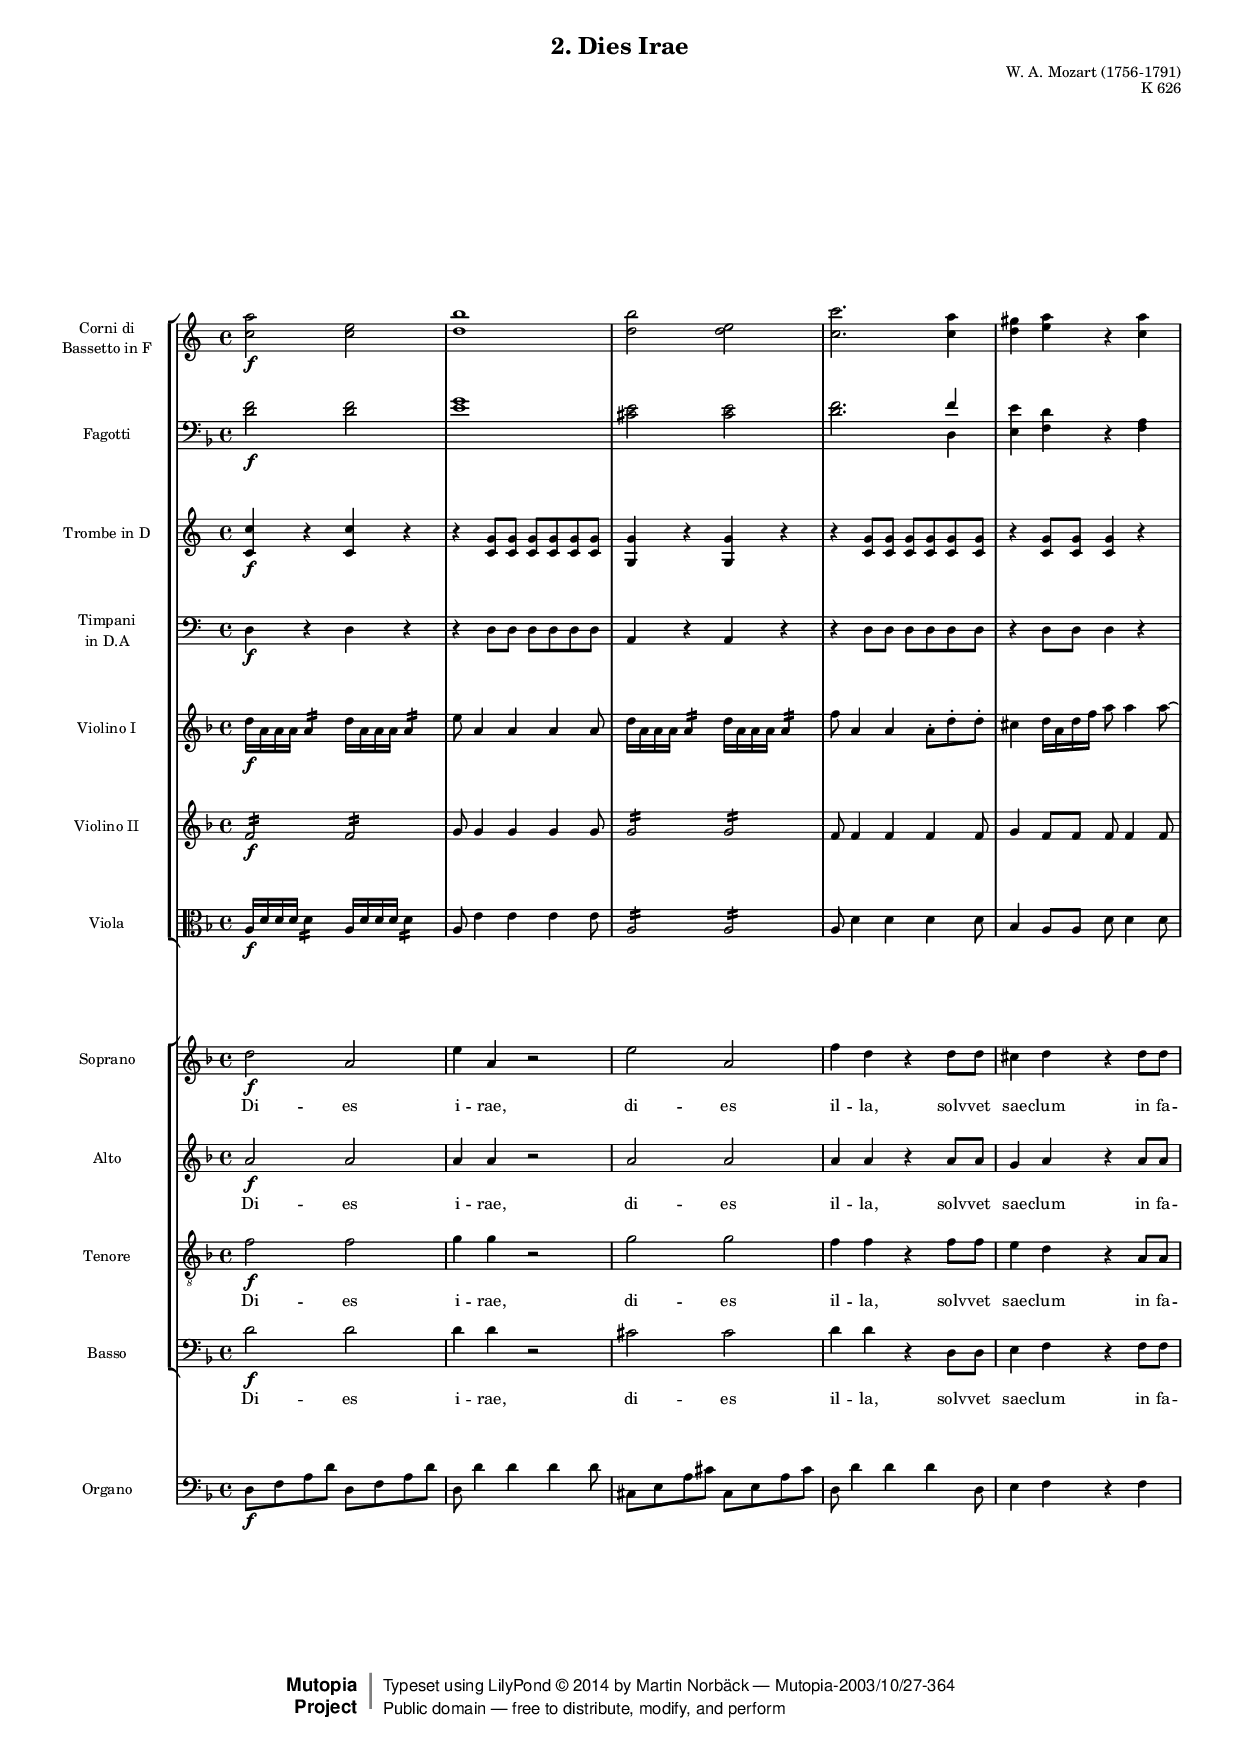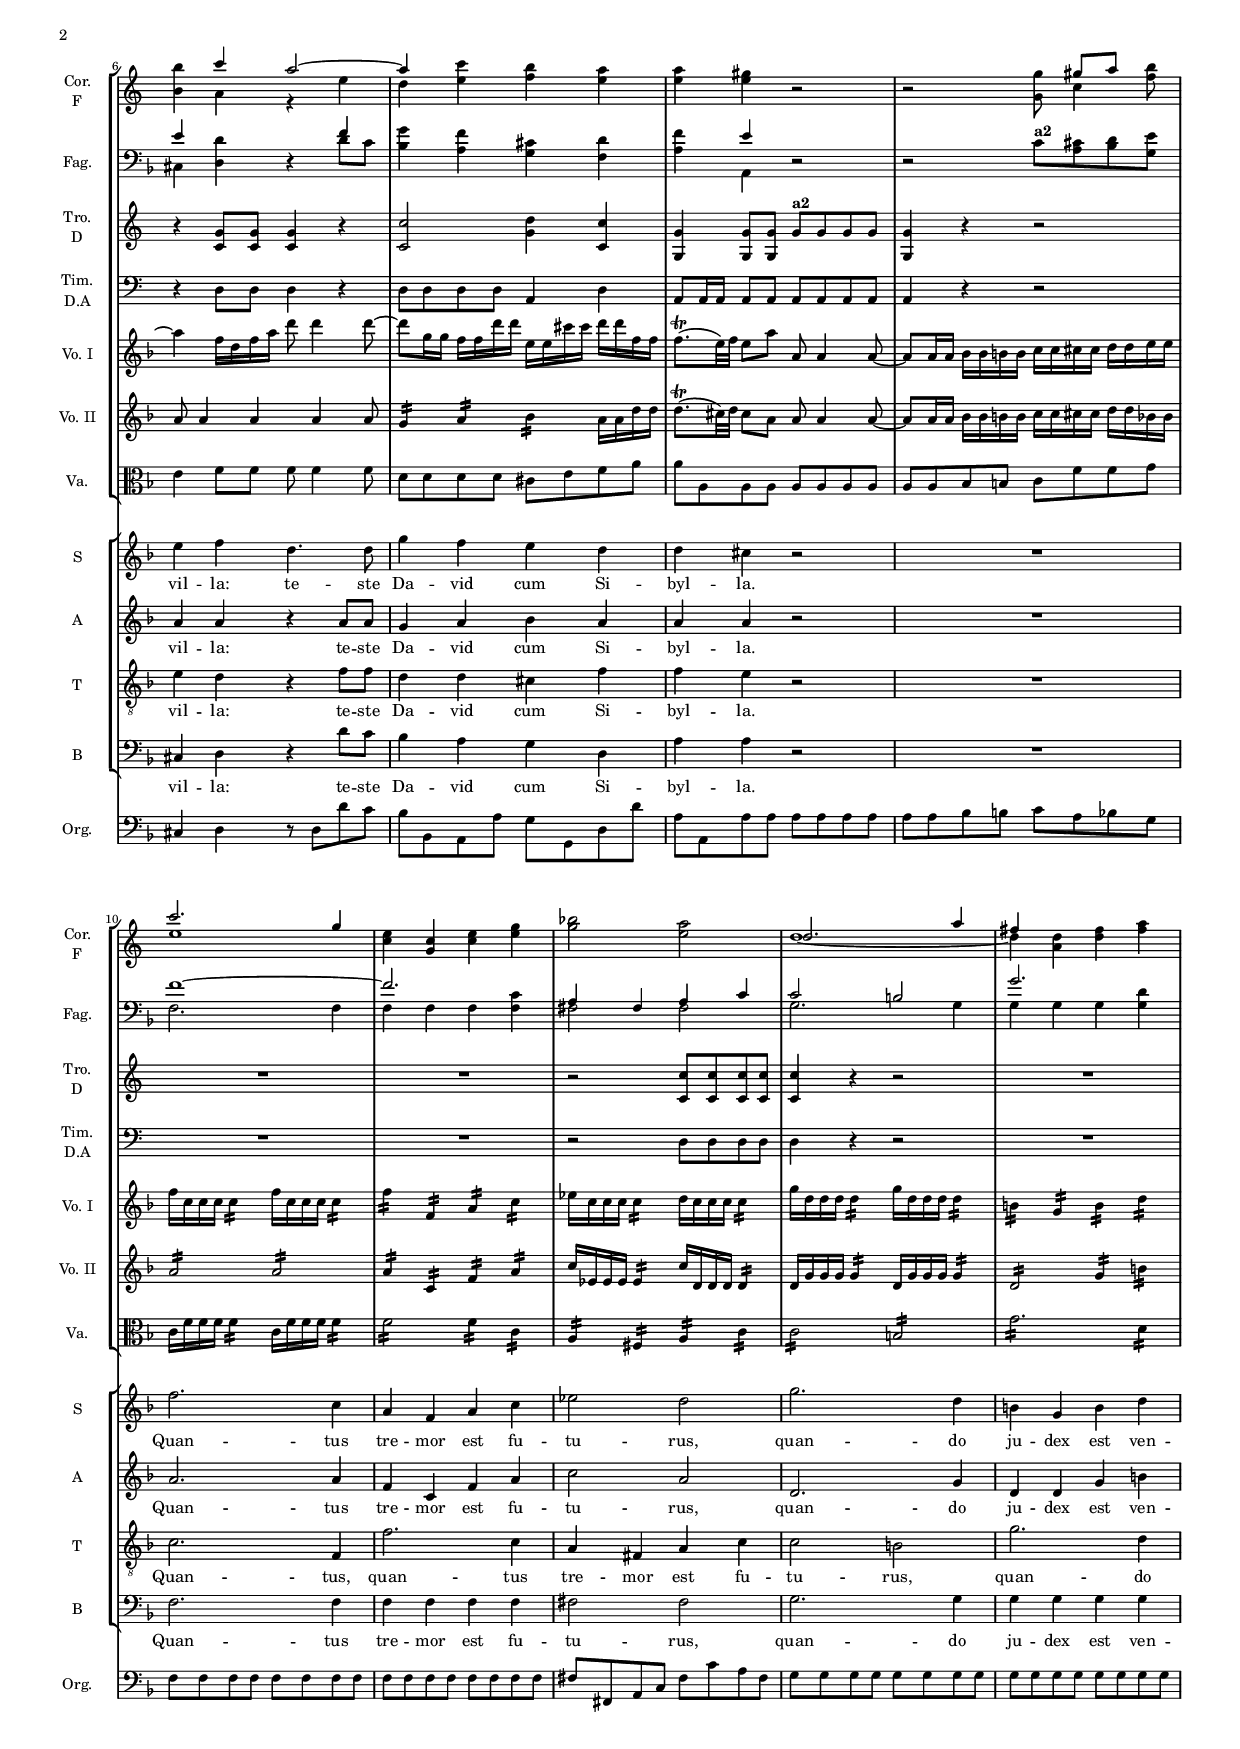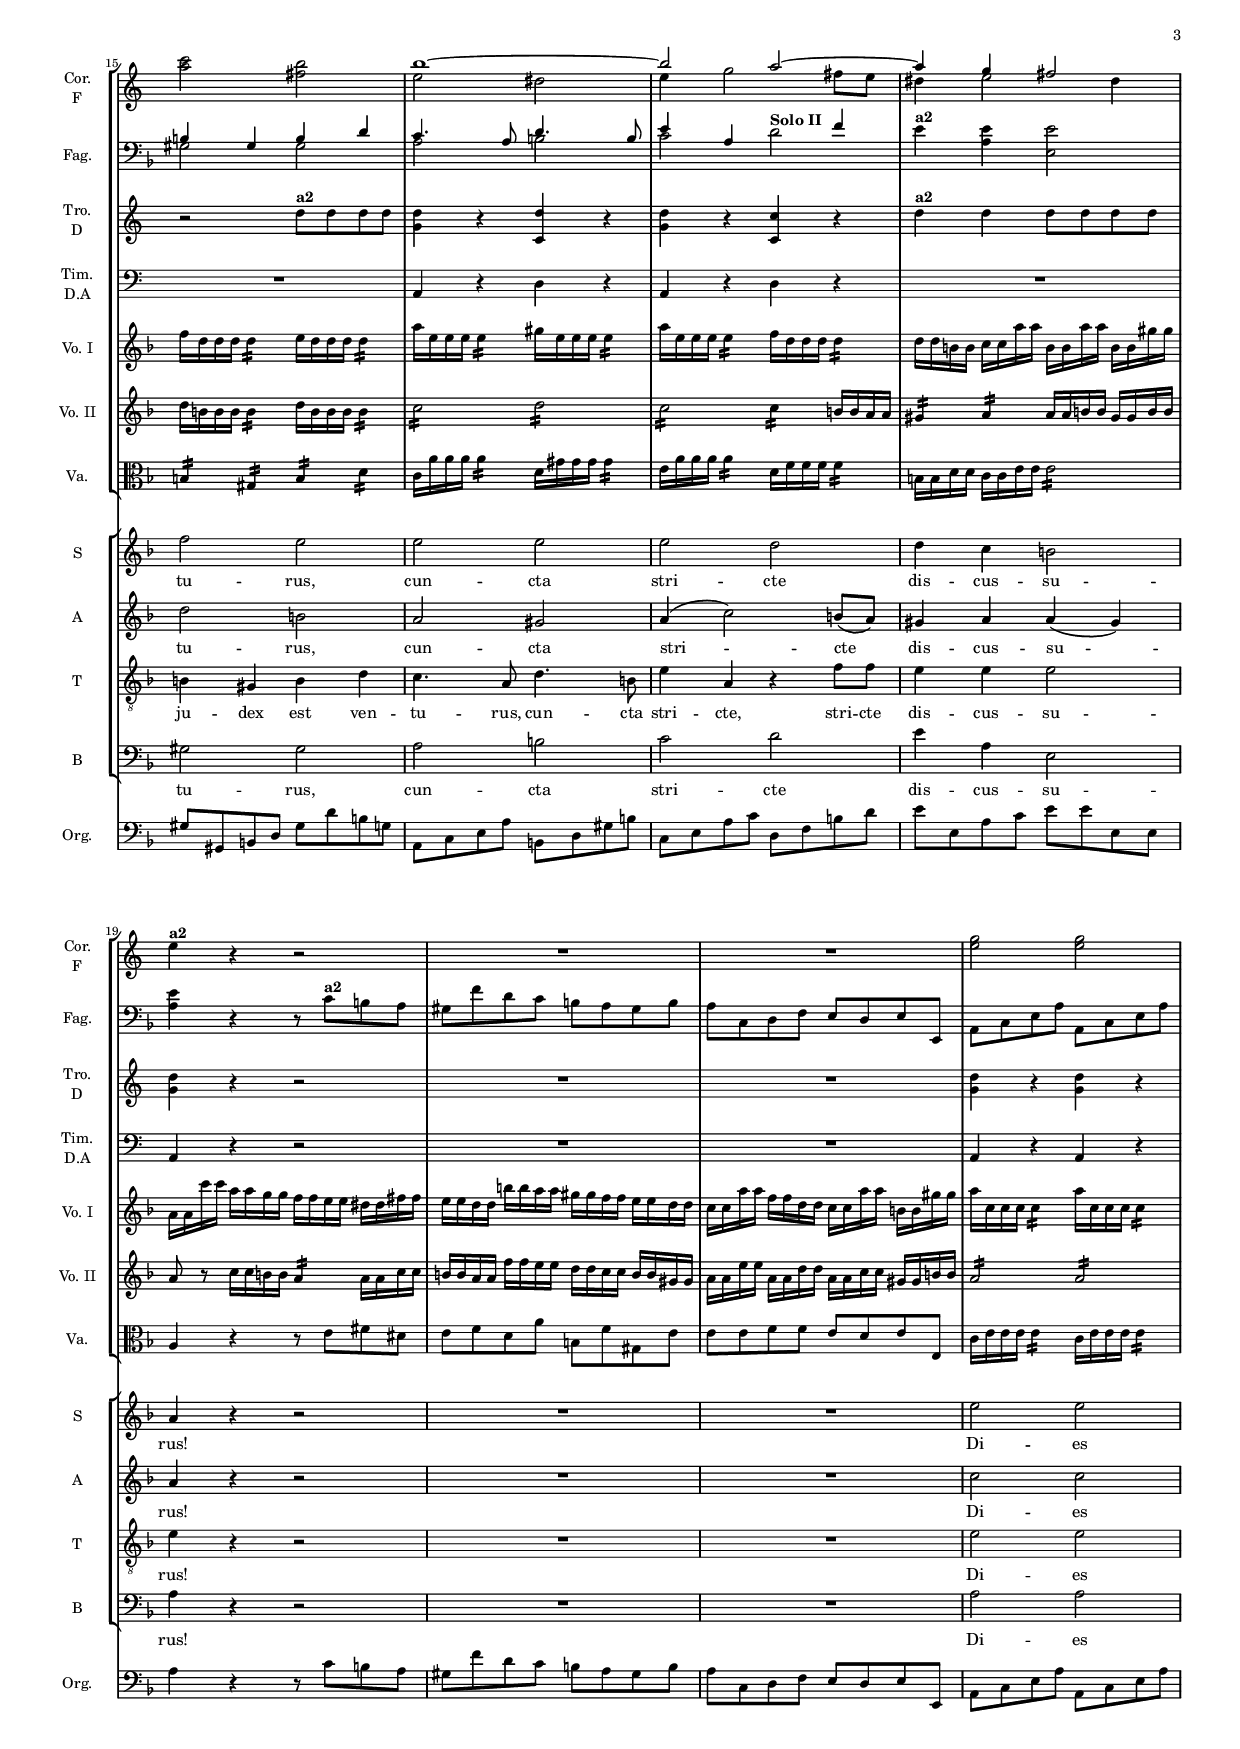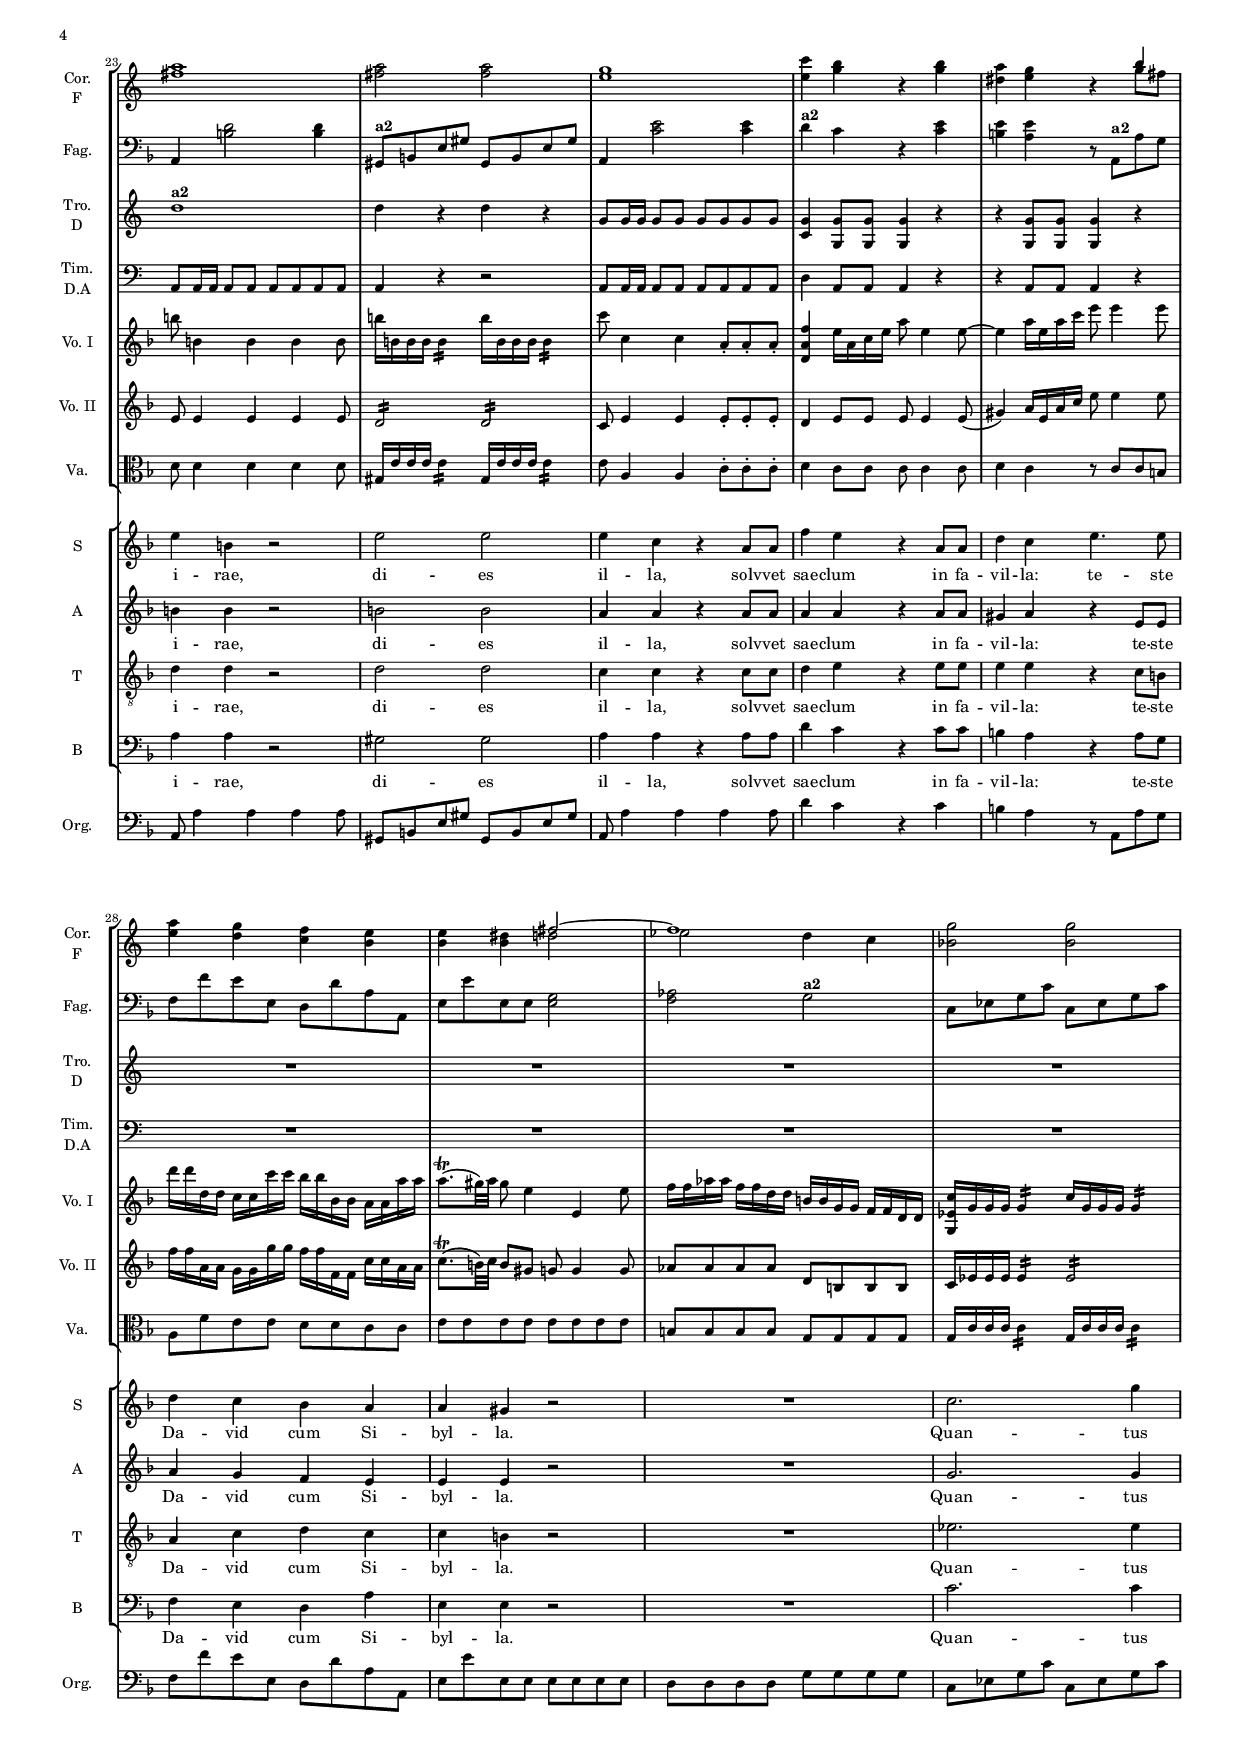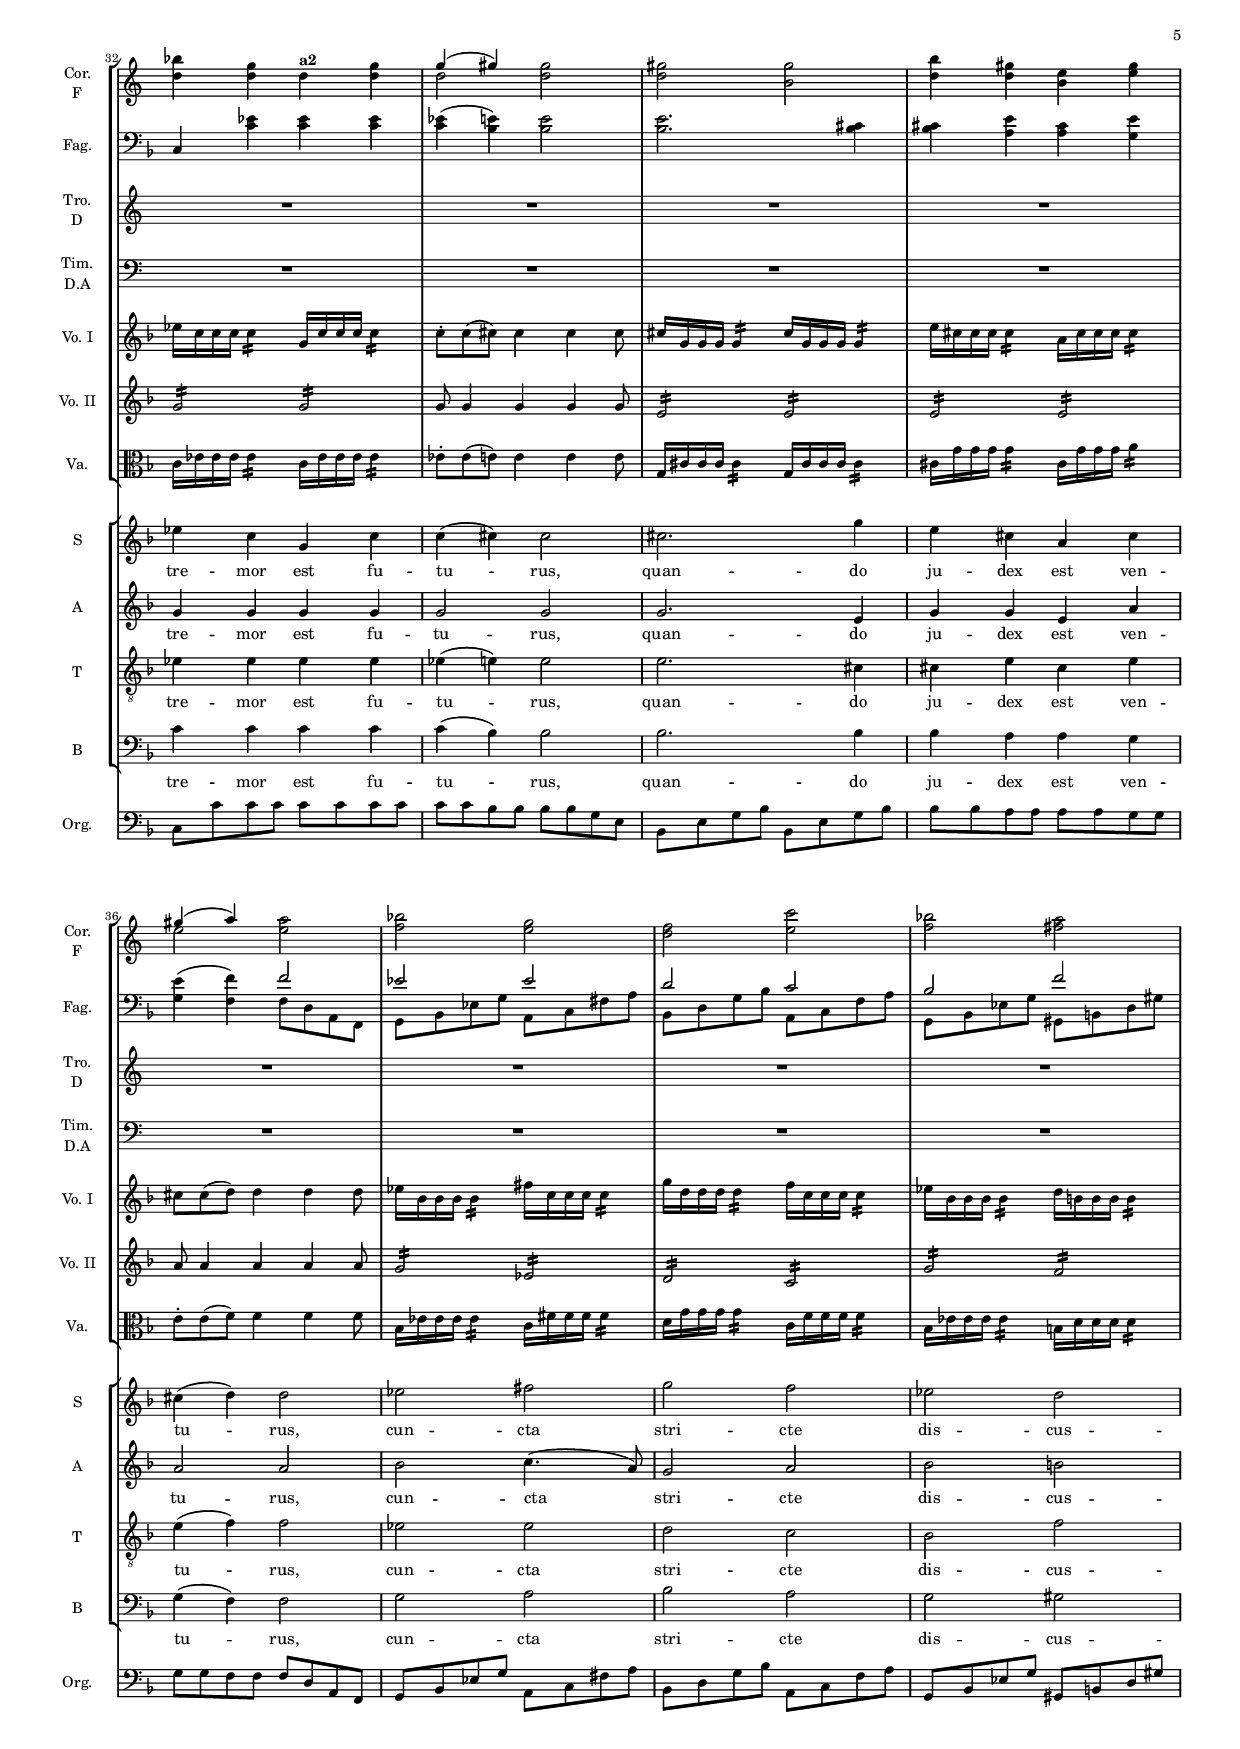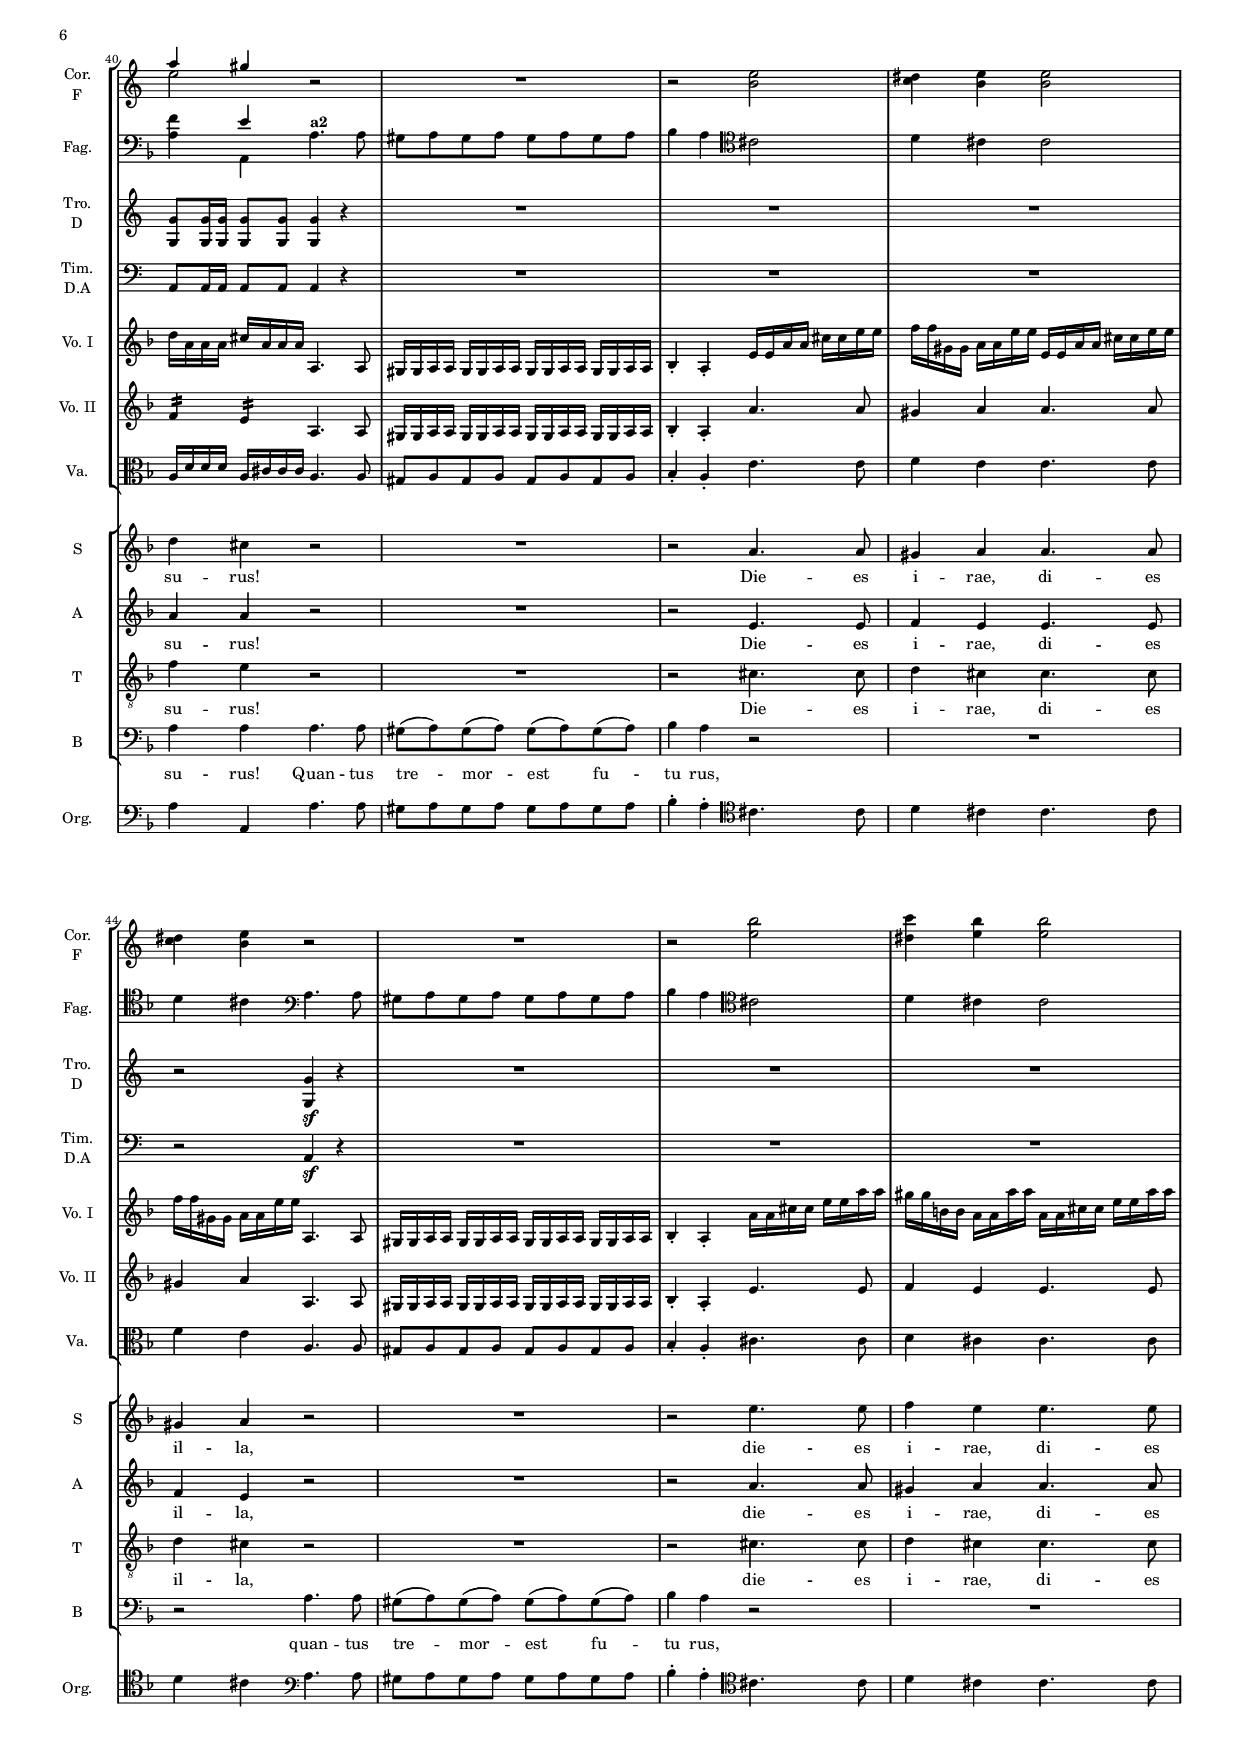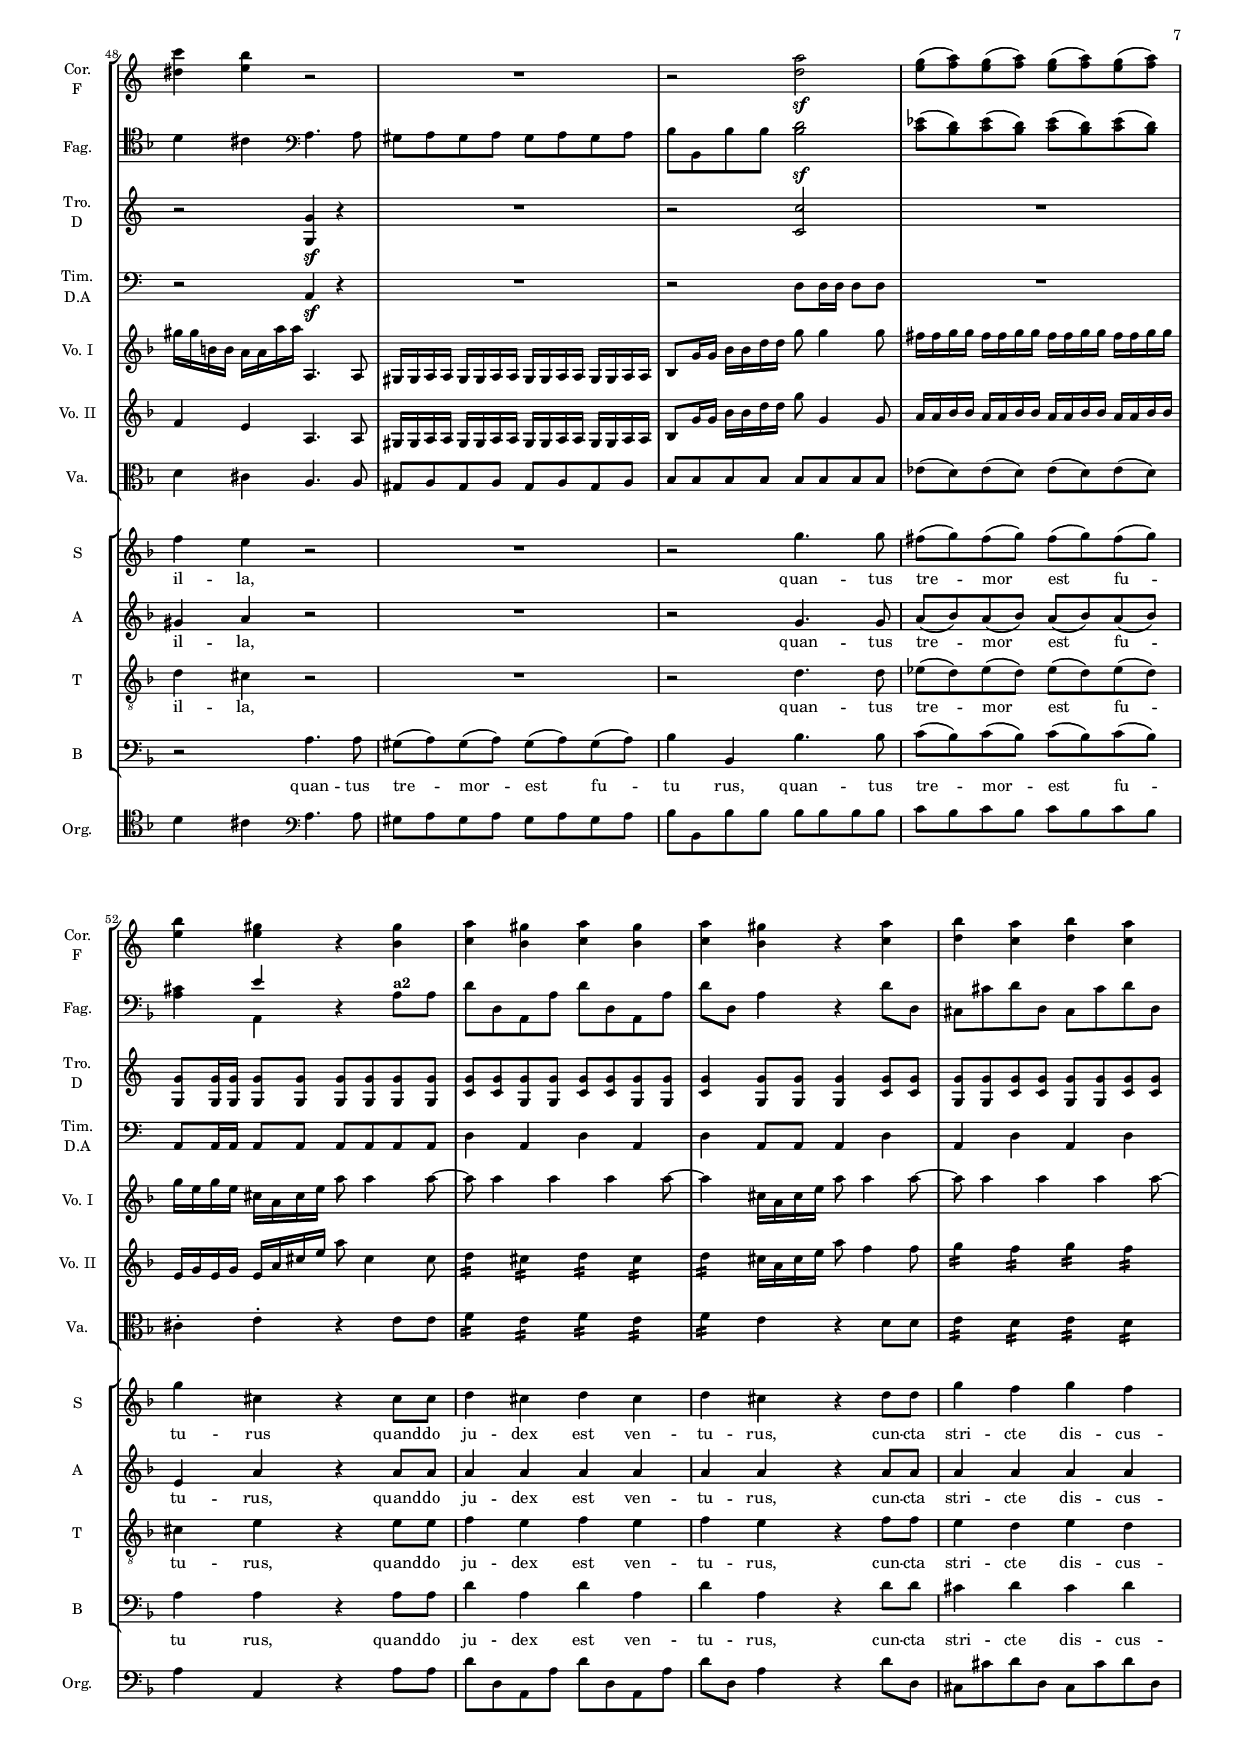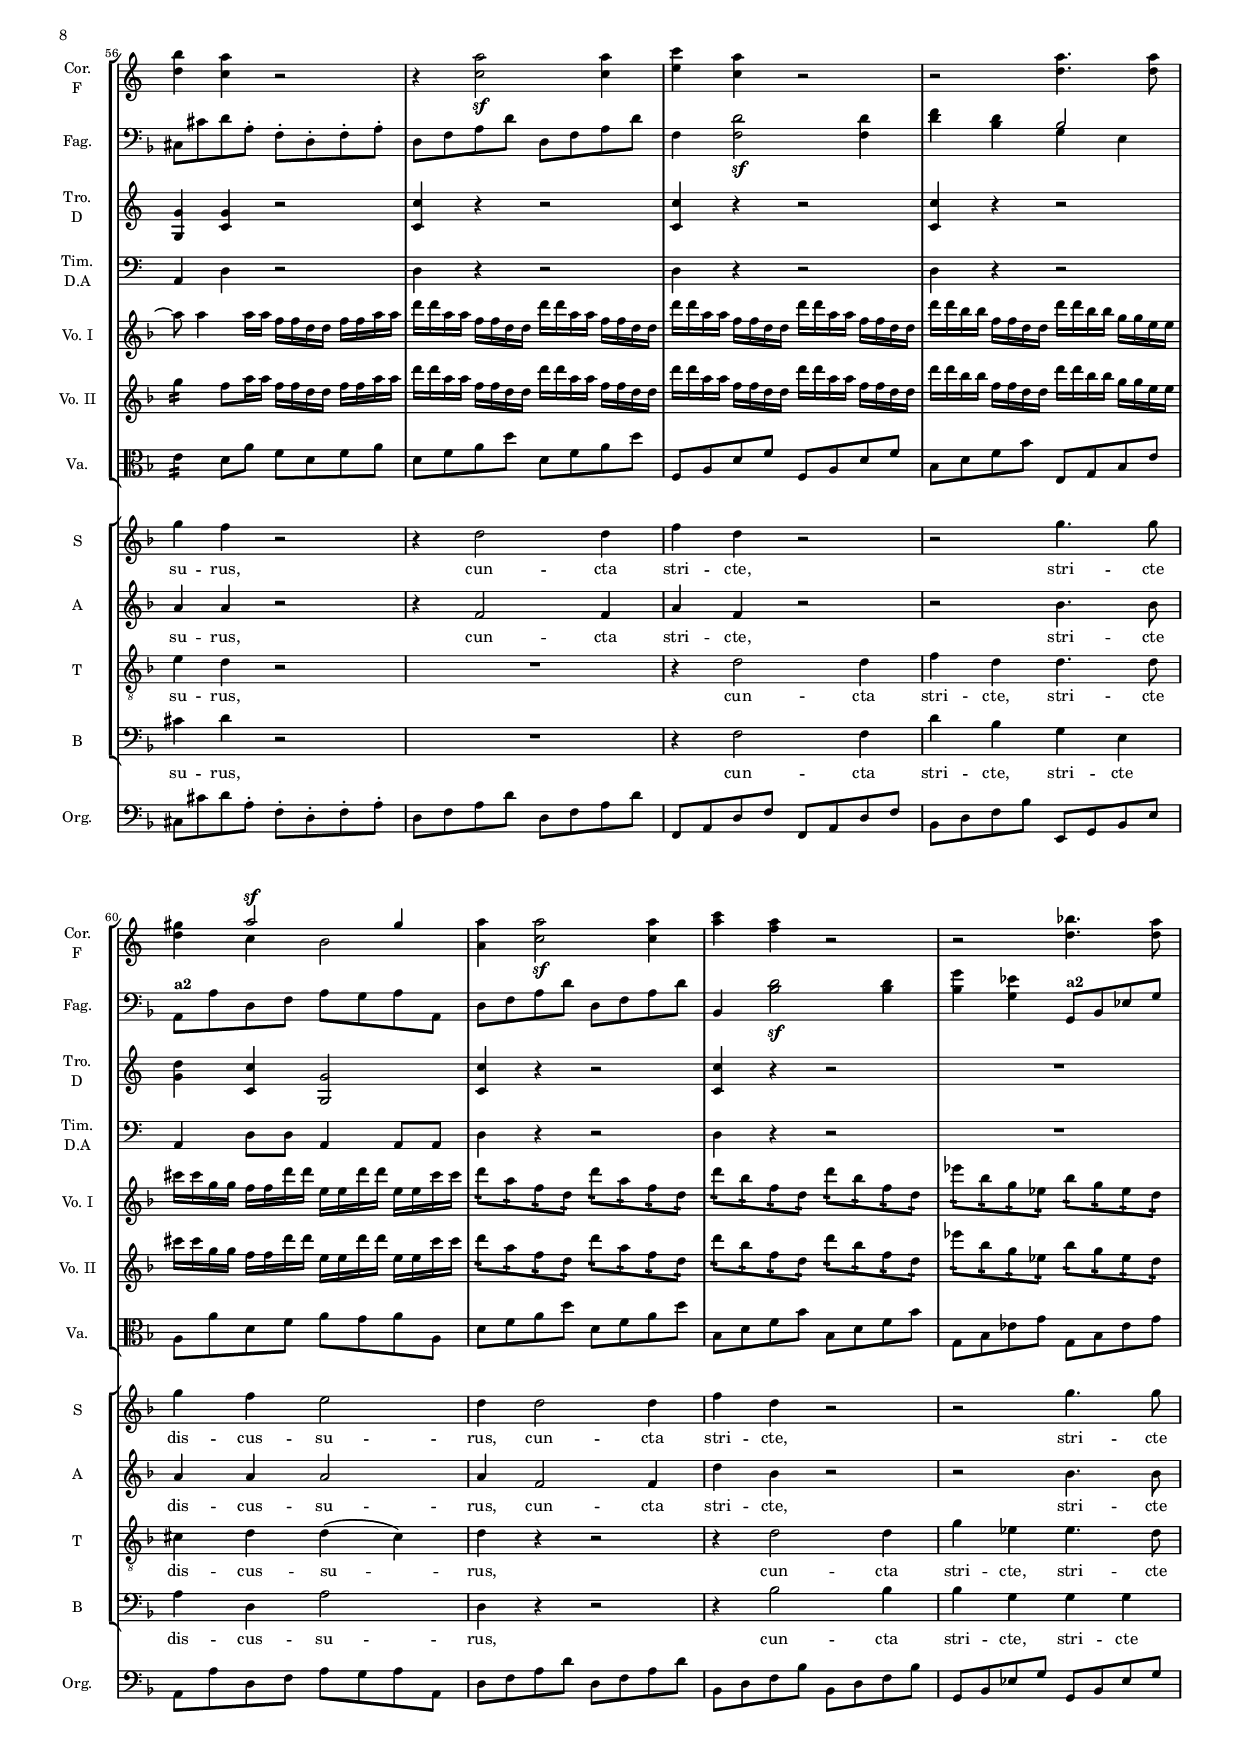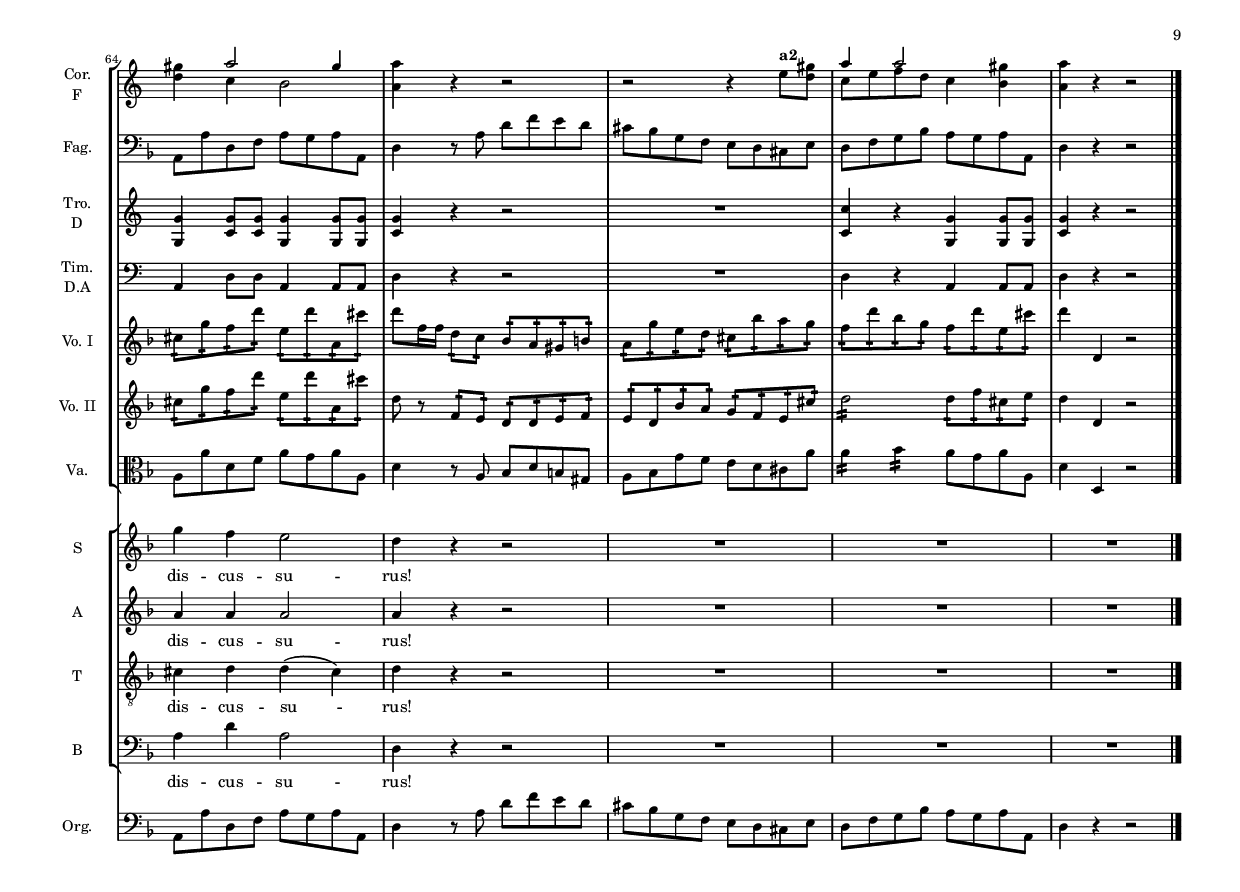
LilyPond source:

\version "2.18.0"
#(set-global-staff-size 13)

\version "2.18.0"
% Corni di Basetto(Basset Horns tuned in F)
corniDiBassettoA =  \relative c''' {
  \transposition f  % C is F
  \key c \major
  \time 4/4

  a2\f e |
  b'1 |
  b2 e, |
  c'2. a4 |
  gis a r a4 |
% BAR 6
  b c a2 ~ |
  a4 c b a |
  a gis r2 |
  r2 g8 gis a b |
  c2. g4 |
  e c e g |
% BAR 12
  bes2 a |
  d,2. a'4 |
  fis d fis a |
  c2 b |
  b1 ~ |
  b2 a2 ~ |
% BAR 18
  a4 g fis2 |
  e4 r r2 |
  R1*2 |
  g2 g |
% BAR 23
  a1 |
  a2 a |
  g1 |
  c4 b r b |
  a g r b |
  a g f e |
% BAR 29
  e dis fis2 ~ |
  fis1 |
  g2 g |
  bes4 g d g |
  g( gis) gis2 |
  gis2 gis |
% BAR 35
  b4 gis e gis |
  gis( a) a2 |
  bes2 g |
  f c' |
  bes a |
  a4 gis r2 |
% BAR 41
  R1 |
  r2 e |
  dis4 e e2 |
  dis4 e r2 |
  R1 |
% BAR 46
  r2 b'2 |
  c4 b b2 |
  c4 b r2 |
  R1 |
  r2 a2\sf |
% BAR 51
  g8( a) g( a) g( a) g( a) |
  b4 gis r gis |
  a gis a gis |
  a gis r a |
  b a b a |
  b a r2 |
% BAR 57
  r4 a2\sf a4 |
  c a r2 |
  r2 a4. a8 |
  gis4 a2\sf gis4 |
  a4 a2 a4 |
% BAR 62
  c4 a r2 |
  r2 bes4. a8 |
  gis4 a2 gis4 |
  a r4 r2 |
  r2 r4 e8 gis |
  a4 a2 gis4 |
  a r4 r2 \bar "|."
}

corniDiBassettoB =  \relative c'' {
  \transposition f  % C is F
  \key c \major
  \time 4/4

  c2\f c |
  d1 |
  d2 d |
  c2. c4 |
  d e r c4 |
% BAR 6
  b a r e' |
  d e f e |
  e e r2 |
  r2 g,8 c4 f8 |
  e1 |
  c4 g c e |
% BAR 12
  g2 e |
  d1 ~ |
  d4 a d fis |
  a2 fis |
  e dis |
  e4 g2 fis8 e |
% BAR 18
  dis4 e2 dis4 |
  e4 r r2 |
  R1*2 |
  e2 e |

% BAR 23
  fis1 |
  fis2 fis |
  e1 |
  e4 g r g |
  dis e r g8 fis |
  e4 d c b |
% BAR 29
  b b d2 |
  es2 d4 c |
  bes2 bes |
  d4 d d d |
  d2 d |
  d b |
% BAR 35
  d4 d b e |
  e2 e |
  f e |
  d e |
  f fis |
  e r |
% BAR 41
  R1 |
  r2 b |
  c4 b b2 |
  c4 b r2 |
  R1 |
% BAR 46
  r2 e |
  dis4 e e2 |
  dis4 e r2 |
  R1 |
  r2 d\sf |
% BAR 51
  e8( f) e( f) e( f) e( f) |
  e4 e r b |
  c b c b |
  c b r c |
  d c d c |
  d c r2 |
% BAR 57
  r4 c2\sf c4 |
  e c r2 |
  r2 d4. d8 |
  d4 c b2 |
  a4 c2\sf c4 |
% BAR 62
  a'4 f r2 |
  r2 d4. d8 |
  d4 c b2 |
  a4 r4 r2 |
  r2 r4 e'8 d |
  c e f d c4 b |
  a r r2 \bar "|."
}

corniDiBassettoStaff =
  \context Staff = corniDiBassetto <<
    \clef treble
    \set Staff.instrumentName = \markup { \center-column { "Corni di" "Bassetto in F" } }
    \set Staff.shortInstrumentName = \markup { \center-column { "Cor." "F" } }
    \set Staff.midiInstrument = "clarinet"

    \context Voice = one_corniDiBassetto {
     \partcombine \corniDiBassettoA \corniDiBassettoB
    }
  >>

\include "fagotti.ily"
\version "2.18.0"
% Trombe in D (Trumpet tuned in D)
trombeA =  \relative c'' {
  \transposition d
  \key c \major
  \time 4/4
  c4\f r c r |
  r g8 g g g g g |
  g4 r g r |
  r g8 g g g g g |
  r4 g8 g g4 r |
% BAR 6
  r g8 g g4 r |
  c2 d4 c |
  g g8 g g g g g |
  g4 r4 r2 |
  R1*2 |
% BAR 12
  r2 c8 c c c |
  c4 r r2 |
  R1 |
  r2 d8 d d d |
  d4 r d r |
  d r c r |
% BAR 18
  d d d8 d d d |
  d4 r r2 |
  R1*2 |
  d4 r d r |
% BAR 23
  d1 |
  d4 r d r |
  g,8 g16 g g8 g g g g g |
  g4 g8 g g4 r |
  r g8 g g4 r |
  R1*12|
% BAR 29
% BAR 35
  g8 g16 g g8 g g4 r4 |
% BAR 41
  R1*3 |
  r2 g4\sf r4 |
  R1*3 |
% BAR 46
  r2 g4\sf r4 |
  R1 |
  r2 c2 |
% BAR 51
  R1 |
  g8 g16 g g8 g g g g g |
  g g g g g g g g |
  g4 g8 g g4 g8 g |
  g g g g g g g g |
  g4 g r2 |
% BAR 57
  c4 r r2 |
  c4 r r2 |
  c4 r r2 |
  d4 c g2 |
  c4 r r2 |
% BAR 62
  c4 r r2 |
  R1 |
  g4 g8 g g4 g8 g |
  g4 r r2 |
  R1 |
  c4 r g g8 g |
  g4 r r2 |
}

trombeB =  \relative c' {
  \transposition d
  \key c \major
  \time 4/4
  c4\f r c r |
  r c8 c c c c c |
  g4 r g r |
  r c8 c c c c c |
  r4 c8 c c4 r |
% BAR 6
  r c8 c c4 r |
  c2 g'4 c, |
  g g8 g g' g g g |
  g,4 r4 r2 |
  R1*2 |
% BAR 12
  r2 c8 c c c |
  c4 r r2 |
  R1 |
  r2 d'8 d d d |
  g,4 r c, r |
  g' r c, r |
% BAR 18
  d' d d8 d d d |
  g,4 r r2 |
  R1*2 |
  g4 r g r |
% BAR 23
  d'1 |
  d4 r d r |
  g,8 g16 g g8 g g g g g |
  c,4 g8 g g4 r |
  r g8 g g4 r |
  R1*12 |
% BAR 29
% BAR 35
  g8 g16 g g8 g g4 r |
% BAR 41
  R1*3 |
  r2 g4\sf r |
  R1*3 |
% BAR 46
  r2 g4\sf r |
  R1 |
  r2 c |
% BAR 51
  R1 |
  g8 g16 g g8 g g g g g |
  c c g g c c g g |
  c4 g8 g g4 c8 c |
  g g c c g g c c |
  g4 c r2 |
% BAR 57
  c4 r r2 |
  c4 r r2 |
  c4 r r2 |
  g'4 c, g2 |
  c4 r r2 |
% BAR 62
  c4 r r2 |
  R1 |
  g4 c8 c g4 g8 g |
  c4 r r2 |
  R1 |
  c4 r g4 g8 g |
  c4 r r2 |
}

trombeStaff =
  \context Staff = "trombe" <<
    \clef treble
    \set Staff.instrumentName = "Trombe in D"
    \set Staff.shortInstrumentName = \markup { \center-column { "Tro." "D" } }
    \set Staff.midiInstrument = "trumpet"

    \context Voice = one_trombe {
     \partcombine \trombeA \trombeB
    }
  >>

\version "2.18.0"
% Timpani in D.A (timpani with D and A)
timpani =  \relative c {
  \key c \major
  \time 4/4

  d4\f r d r |
  r d8 d d d d d |
  a4 r a r |
  r d8 d d d d d |
  r4 d8 d d4 r |
% BAR 6
  r d8 d d4 r |
  d8 d d d a4 d |
  a8 a16 a a8 a a a a a |
  a4 r4 r2 |
  R1*2 |
% BAR 12
  r2 d8 d d d |
  d4 r r2 |
  R1*2 |
  a4 r d r |
  a r d r |
% BAR 18
  R1 |
  a4 r r2 |
  R1*2 |
  a4 r a r |
% BAR 23
  a8 a16 a a8 a a a a a |
  a4 r r2 |
  a8 a16 a a8 a a a a a |
  d4 a8 a a4 r |
  r a8 a a4 r |
  R1*12 |
% BAR 29
% BAR 35
  a8 a16 a a8 a a4 r |
% BAR 41
  R1*3 |
  r2 a4\sf r |
  R1*3 |
% BAR 46
  r2 a4\sf r |
  R1 |
  r2 d8 d16 d d8 d |
% BAR 51
  R1 |
  a8 a16 a a8 a a a a a |
  d4 a d a |
  d a8 a a4 d |
  a d a d |
  a d r2 |
% BAR 57
  d4 r r2 |
  d4 r r2 |
  d4 r r2 |
  a4 d8 d a4 a8 a |
  d4 r r2 |
% BAR 62
  d4 r r2 |
  R1 |
  a4 d8 d a4 a8 a |
  d4 r r2 |
  R1 |
  d4 r a4 a8 a |
  d4 r r2 |
}

timpaniStaff =
  \context Staff = "timpani" <<
    \set Staff.instrumentName = \markup { \center-column { "Timpani" "in D.A" } }
    \set Staff.shortInstrumentName = \markup { \center-column { "Tim." "D.A" } }
    \set Staff.midiInstrument = "timpani"
    \clef bass
    \context Voice = "timpani" {
      \timpani
    }
  >>

\version "2.18.0"
violinoA =  \relative c'' {
  \key d \minor
  \time 4/4
  d16\f a a a a4:16 d16 a a a a4:16 |
  e'8 a,4 a a a8 |
  d16 a a a a4:16 d16 a a a a4:16 |
  f'8 a,4 a a8-. d-. d-. |
  cis4 d16 a d f a8 a4 a8 ~ |
% BAR 6
  a4 f16 d f a d8 d4 d8 ~ |
  d8 g,16 g f f d' d e, e cis' cis d d f, f |
  f8.^\trill( e32) f e8 a a, a4 a8 ~ |
  a8 a16 a bes bes b b c c cis cis d d e e |
  f c c c c4:16 f16 c c c c4:16 |
  f:16 f,:16 a:16 c:16 |
% BAR 12
  es16 c c c c4:16 d16 c c c c4:16 |
  g'16 d d d d4:16 g16 d d d d4:16 |
  b4:16 g:16 b:16 d:16 |
  f16 d d d d4:16 e16 d d d d4:16 |
  a'16 e e e e4:16 gis16 e e e e4:16 |
  a16 e e e e4:16 f16 d d d d4:16 |
% BAR 18
  d16 d b b c c a' a b, b a' a b, b gis' gis |
  a, a c' c a a g g f f e e dis dis fis fis |
  e e d d b' b a a gis gis f f e e d d |
  c c a' a f f d d c c a' a b, b gis' gis |
  a c, c c c4:16 a'16 c, c c c4:16 |
% BAR 23
  b'8 b,4 b b b8 |
  b'16 b, b b b4:16 b'16 b, b b b4:16 |
  c'8 c,4 c a8-. a-. a-. |
  <d, a' f'>4 e'16 a, c e a8 e4 e8 ~ |
  e4 a16 e a c e8 e4 e8 |
  d16 d d, d c c c' c bes bes bes, bes a a a' a |
% BAR 29
  a8.^\trill( gis32) a gis8 e4 e, e'8 |
  f16 f as as f f d d b b g g f f d d |
  <g, es' c'> g' g g g4:16 c16 g g g g4:16 |
  es'16 c c c c4:16 g16 c c c c4:16 |
  c8-. c( cis) cis4 cis cis8 |
  cis16 g g g g4:16 cis16 g g g g4:16 |
% BAR 35
  e'16 cis cis cis cis4:16 a16 cis cis cis cis4:16 |
  cis8 cis( d) d4 d d8 |
  es16 bes bes bes bes4:16 fis'16 c c c c4:16 |
  g'16 d d d d4:16 f16 c c c c4:16 |
  es16 bes bes bes bes4:16 d16 b b b b4:16 |
  d16 a a a cis a a a a,4. a8 |
% BAR 41
  gis16 gis a a gis gis a a gis gis a a gis gis a a |
  bes4-. a-. e'16 e a a cis cis e e |
  f f gis, gis a a e' e e, e a a cis cis e e |
  f f gis, gis a a e' e a,,4. a8 |
  gis16 gis a a gis gis a a gis gis a a gis gis a a |
% BAR 46
  bes4-. a-. a'16 a cis cis e e a a |
  gis gis b, b a a a' a a, a cis cis e e a a |
  gis gis b, b a a a' a a,,4. a8 |
  gis16 gis a a gis gis a a gis gis a a gis gis a a |
  bes8 g'16 g bes bes d d g8 g4 g8 |
% BAR 51
  fis16 fis g g fis fis g g fis fis g g fis fis g g |
  g e g e cis a cis e a8 a4 a8 ~ |
  a a4 a a a8 ~ |
  a4 cis,16 a cis e a8 a4 a8 ~ |
  a8 a4 a a a8 ~ |
  a8 a4 a16 a f f d d f f a a |
% BAR 57
  d d a a f f d d d' d a a f f d d |
  d' d a a f f d d d' d a a f f d d |
  d' d bes bes f f d d d' d bes bes g g e e |
  cis' cis g g f f d' d e, e d' d e, e cis' cis |
  d8:16 a:16 f:16 d:16 d':16 a:16 f:16 d:16 |
% BAR 62
  d':16 bes:16 f:16 d:16 d':16 bes:16 f:16 d:16 |
  es':16 bes:16 g:16 es:16 bes':16 g:16 es:16 d:16 |
  cis:16 g':16 f:16 d':16 e,:16 d':16 a,:16 cis':16 |
  d8 f,16 f d8:16 c:16 bes:16 a:16 gis:16 b:16 |
  a:16 g':16 e:16 d:16 cis:16 bes':16 a:16 g:16 |
  f:16 d':16 bes:16 g:16 f:16 d':16 e,:16 cis':16 |
  d4 d,, r2 |
}

violinoAStaff =
  \context Staff = violinoA <<
    \set Staff.instrumentName = #'"Violino I"
    \set Staff.shortInstrumentName = #'"Vo. I"
    \set Staff.midiInstrument = "violin"
    \clef treble
    \context Voice = violinoA {
      \violinoA
    }
  >>

\version "2.18.0"
violinoB =  \relative c' {
  \key d \minor
  \time 4/4

  f2:16\f f2:16 |
  g8 g4 g g g8 |
  g2:16 g2:16 |
  f8 f4 f f f8 |
  g4 f8 f f f4 f8 |
% BAR 6
  a a4 a a a8 |
  g4:16 a4:16 bes4:16 a16 a d d |
  d8.^\trill( cis32) d cis8 a a a4 a8 ~ |
  a8 a16 a bes bes b b c c cis cis d d bes bes |
  a2:16 a:16 |
  a4:16 c,:16 f:16 a:16 |
% BAR 12
  c16 es, es es es4:16 c'16 d, d d d4:16 |
  d16 g g g g4:16 d16 g g g g4:16 |
  d2:16 g4:16 b:16 |
  d16 b b b b4:16 d16 b b b b4:16 |
  c2:16 d:16 |
  c:16 c4:16 b16 b a a |
% BAR 18
  gis4:16 a:16 a16 a b b gis gis b b |
  a8 r c16 c b b a4:16 a16 a c c |
  b b a a f' f e e d d c c b b gis gis |
  a a e' e a, a d d a a c c gis gis b b |
  a2:16 a:16 |
% BAR 23
  e8 e4 e e e8 |
  d2:16 d:16 |
  c8 e4 e e8-. e-. e-. |
  d4 e8 e e e4 e8( |
  gis4) a16 e a c e8 e4 e8 |
  f16 f a, a g g g' g f f f, f c' c a a |
% BAR 29
  c8.^\trill( b32) c b8 gis g g4 g8 |
  as as as as d, b b b |
  c16 es es es es4:16 es2:16 |
  g:16 g:16 |
  g8 g4 g4 g4 g8 |
  e2:16 e:16 |
% BAR 35
  e2:16 e:16 |
  a8 a4 a a a8 |
  g2:16 es:16 |
  d:16 c:16 |
  g':16 f:16 |
  f4:16 e:16 a,4. a8 |
% BAR 41
  gis16 gis a a gis gis a a gis gis a a gis gis a a |
  bes4-. a-. a'4. a8 |
  gis4 a a4. a8 |
  gis4 a a,4. a8 |
  gis16 gis a a gis gis a a gis gis a a gis gis a a |
% BAR 46
  bes4-. a-. e'4. e8 |
  f4 e e4. e8 |
  f4 e a,4. a8 |
  gis16 gis a a gis gis a a gis gis a a gis gis a a |
  bes8 g'16 g bes bes d d g8 g,4 g8 |
% BAR 51
  a16 a bes bes a a bes bes a a bes bes a a bes bes |
  e, g e g e a cis e a8 cis,4 cis8 |
  d4:16 cis:16 d:16 cis:16 |
  d:16 cis16 a cis e a8 f4 f8 |
  g4:16 f:16 g:16 f:16 |
  g:16 f8 a16 a f f d d f f a a |
% BAR 57
  d d a a f f d d d' d a a f f d d |
  d' d a a f f d d d' d a a f f d d |
  d' d bes bes f f d d d' d bes bes g g e e |
  cis' cis g g f f d' d e, e d' d e, e cis' cis |
  d8:16 a:16 f:16 d:16 d':16 a:16 f:16 d:16 |
% BAR 62
  d':16 bes:16 f:16 d:16 d':16 bes:16 f:16 d:16 |
  es':16 bes:16 g:16 es:16 bes':16 g:16 es:16 d:16 |
  cis:16 g':16 f:16 d':16 e,:16 d':16 a,:16 cis':16 |
  d,8 r f,:16 e:16 d:16 d:16 e:16 f:16 |
  e:16 d:16 bes':16 a:16 g:16 f:16 e:16 cis':16 |
  d2:16 d8:16 f:16 cis:16 e:16 |
  d4 d, r2 |
}

violinoBStaff =
  \context Staff = violinoB <<
    \set Staff.instrumentName = #'"Violino II"
    \set Staff.shortInstrumentName = #'"Vo. II"
    \set Staff.midiInstrument = "violin"
    \clef treble
    \context Voice = violinoB {
      \violinoB
    }
  >>

\version "2.18.0"
viola =  \relative c' {
  \key d \minor
  \time 4/4
  a16\f d d d d4:16 a16 d d d d4:16 |
  a8 e'4 e e e8 |
  a,2:16 a2:16 |
  a8 d4 d d d8 |
  bes4 a8 a d d4 d8 |
% BAR 6
  e4 f8 f f f4 f8 |
  d8 d d d cis e f a |
  a a, a a a a a a |
  a a bes b c f f g |
  c,16 f f f f4:16 c16 f f f f4:16 |
  f2:16 f4:16 c:16 |
% BAR 12
  a:16 fis:16 a:16 c:16 |
  c2:16 b:16 |
  g'2.:16 d4:16 |
  b:16 gis:16 b:16 d:16 |
  c16 a' a a a4:16 d,16 gis gis gis gis4:16 |
  e16 a a a a4:16 d,16 f f f f4:16 |
% BAR 18
  b,16 b d d c c e e e2:16 |
  a,4 r r8 e' fis dis |
  e f d a' b, f' gis, e' |
  e e f f e d e e, |
  c'16 e e e e4:16 c16 e e e e4:16 |
% BAR 23
  d8 d4 d d d8 |
  gis,16 e' e e e4:16 gis,16 e' e e e4:16 |
  e8 a,4 a c8-. c-. c-. |
  d4 c8 c c c4 c8 |
  d4 c
  r8 c c b |
  a f' e e d d c c |
% BAR 29
  e e e e e e e e |
  b b b b g g g g |
  g16 c c c c4:16 g16 c c c c4:16 |
  c16 es es es es4:16 c16 es es es es4:16 |
  es8-. es( e) e4 e e8 |
  g,16 cis cis cis cis4:16 g16 cis cis cis cis4:16 |
% BAR 35
  cis16 g' g g g4:16 cis,16 g' g g a4:16 |
  e8-. e( f) f4 f f8 |
  bes,16 es es es es4:16 c16 fis fis fis fis4:16 |
  d16 g g g g4:16 c,16 f f f f4:16 |
  bes,16 es es es es4:16 b16 d d d d4:16 |
  a16 d d d a cis cis cis a4. a8 |
% BAR 41
  gis8 a gis a gis a gis a |
  bes4-. a-. e'4. e8 |
  f4 e e4. e8 |
  f4 e a,4. a8 |
  gis8 a gis a gis a gis a |
% BAR 46
  bes4-. a-. cis4. cis8 |
  d4 cis cis4. cis8 |
  d4 cis a4. a8 |
  gis8 a gis a gis a gis a |
  bes bes bes bes bes bes bes bes |
% BAR 51
  es( d) es( d) es( d) es( d) |
  cis4-. e-. r e8 e |
  f4:16 e:16 f:16 e:16 |
  f:16 e r d8 d |
  e4:16 d:16 e:16 d:16 |
  e:16 d8 a' f d f a |
% BAR 57
  d, f a d d, f a d |
  f,, a d f f, a d f |
  bes, d f bes e,, g bes e |
  a, a' d, f a g a a, |
  d f a d d, f a d |
% BAR 62
  bes, d f bes bes, d f bes |
  g, bes es g g, bes es g |
  a, a' d, f a g a a, |
  d4 r8 a bes d b gis |
  a bes g' f e d cis a' |
  a4:16 bes:16 a8 g a a, |
  d4 d, r2 |
}

violaStaff =
  \context Staff = "viola" <<
    \set Staff.instrumentName = "Viola"
    \set Staff.shortInstrumentName = "Va."
    \set Staff.midiInstrument = "viola"
    \clef alto
    \context Voice = "viola" {
      \viola
    }
  >>

\version "2.18.0"
\version "2.18.0"
sopranoLyrics = \lyricmode {
  Di -- es i -- rae, di -- es il -- la,
  solv -- vet sae -- clum in fa -- vil -- la:
  te -- ste Da -- vid cum Si -- byl -- la.

  Quan -- tus tre -- mor est fu -- tu -- rus,
  quan -- do ju -- dex est ven -- tu -- rus,
  cun -- cta stri -- cte dis -- cus -- su -- rus!

  Di -- es i -- rae, di -- es il -- la,
  solv -- vet sae -- clum in fa -- vil -- la:
  te -- ste Da -- vid cum Si -- byl -- la.

  Quan -- tus tre -- mor est fu -- tu -- rus,
  quan -- do ju -- dex est ven -- tu -- rus,
  cun -- cta stri -- cte dis -- cus -- su -- rus!

  Die -- es i -- rae, di -- es il -- la,
  die -- es i -- rae, di -- es il -- la,
  quan -- tus tre -- mor est fu -- tu -- rus
  quand -- do ju -- dex est ven -- tu -- rus,
  cun -- cta stri -- cte dis -- cus -- su -- rus,

  cun -- cta stri -- cte, stri -- cte dis -- cus -- su -- rus,
  cun -- cta stri -- cte, stri -- cte dis -- cus -- su -- rus!
}

sopranoVoice =  \relative c'' {
  \key d \minor
  \time 4/4

  d2\f a2 |
  e'4 a,4 r2 |
  e'2 a,2 |
  f'4 d4 r4 d8 d8 |
  cis4 d4 r4 d8 d8 |
% BAR 6
  e4 f4 d4. d8 |
  g4 f4 e4 d4 |
  d4 cis4 r2 |
  R1 |
  f2. c4 |
  a4 f a c |
% BAR 12
  es2 d |
  g2. d4 |
  b4 g b d |
  f2 e |
  e2 e |
  e d |
% BAR 18
  d4 c b2 |
  a4 r4 r2 |
  R1*2 |
  e'2 e |
% BAR 23
  e4 b r2 |
  e2 e |
  e4 c r a8 a |
  f'4 e r a,8 a |
  d4 c e4. e8 |
  d4 c bes a |
% BAR 29
  a gis r2 |
  R1 |
  c2. g'4 |
  es c g c |
  c( cis) cis2 |
  cis2. g'4 |
% BAR 35
  e cis a cis |
  cis( d) d2 |
  es2 fis |
  g f |
  es d |
  d4 cis r2 |
% BAR 41
  R1 |
  r2 a4. a8 |
  gis4 a a4. a8 |
  gis4 a r2 |
  R1 |
% BAR 46
  r2 e'4. e8 |
  f4 e e4. e8 |
  f4 e r2 |
  R1 |
  r2 g4. g8 |
% BAR 51
  fis8( g) fis( g) fis( g) fis( g) |
  g4 cis, r4 cis8 cis |
  d4 cis d cis |
  d cis r d8 d |
  g4 f g f |
  g f r2 |
% BAR 57
  r4 d2 d4 |
  f d r2 |
  r2 g4. g8 |
  g4 f e2 |
  d4 d2 d4 |
% BAR 62
  f d r2 |
  r2 g4. g8 |
  g4 f e2 |
  d4 r4 r2 |
  R1*3 |
}

sopranoStaff =
  \context Staff = "soprano" <<
    \clef treble
    \set Staff.instrumentName = #"Soprano"
    \set Staff.shortInstrumentName = #"S"
    \set Staff.midiInstrument = #"choir aahs"

      \new Voice = "soprano" { \sopranoVoice }
      \new Lyrics \lyricsto "soprano" { \sopranoLyrics }
  >>

\version "2.18.0"
altoLyrics = \lyricmode {
  Di -- es i -- rae, di -- es il -- la,
  solv -- vet sae -- clum in fa -- vil -- la:
  te -- ste Da -- vid cum Si -- byl -- la.

  Quan -- tus tre -- mor est fu -- tu -- rus,
  quan -- do ju -- dex est ven -- tu -- rus,
  cun -- cta stri -- cte dis -- cus -- su  -- rus!

  Di -- es i -- rae, di -- es il -- la,
  solv -- vet sae -- clum in fa -- vil -- la:
  te -- ste Da -- vid cum Si -- byl -- la.

  Quan -- tus tre -- mor est fu -- tu -- rus,
  quan -- do ju -- dex est ven -- tu -- rus,
  cun -- cta stri -- cte dis -- cus -- su -- rus!

  Die -- es i -- rae, di -- es il -- la,
  die -- es i -- rae, di -- es il -- la,
  quan -- tus tre -- mor est fu -- tu -- rus,
  quand -- do ju -- dex est ven -- tu -- rus,
  cun -- cta stri -- cte dis -- cus -- su -- rus,

  cun -- cta stri -- cte, stri -- cte dis -- cus -- su -- rus,
  cun -- cta stri -- cte, stri -- cte dis -- cus -- su -- rus!
}

altoVoice =  \relative c'' {
  \key d \minor
  \time 4/4

  a2\f a2 |
  a4 a4 r2 |
  a2 a2 |
  a4 a4 r4 a8 a8 |
  g4 a4 r4 a8 a8 |
% BAR 6
  a4 a4 r4 a8 a8 |
  g4 a4 bes4 a4 |
  a4 a4 r2 |
  R1 |
  a2. a4 |
  f4 c f a |
% BAR 12
  c2 a |
  d,2. g4 |
  d4 d g b |
  d2 b |
  a2 gis |
  a4( c2) b8( a) |
% BAR 18
  gis4 a a( gis) |
  a r4 r2 |
  R1*2 |
  c2 c |
% BAR 23
  b4 b r2 |
  b2 b2 |
  a4 a4 r a8 a |
  a4 a r a8 a |
  gis4 a r e8 e |
  a4 g f e |
% BAR 29
  e e r2 |
  R1 |
  g2. g4 |
  g4 g g g |
  g2 g |
  g2. e4 |
% BAR 35
  g4 g e a |
  a2 a |
  bes2 c4.( a8) |
  g2 a |
  bes b |
  a4 a r2 |
% BAR 41
  R1 |
  r2 e4. e8 |
  f4 e e4. e8 |
  f4 e r2 |
  R1 |
% BAR 46
  r2 a4. a8 |
  gis4 a a4. a8 |
  gis4 a r2 |
  R1 |
  r2 g4. g8 |
% BAR 51
  a( bes) a( bes) a( bes) a( bes) |
  e,4 a r a8 a |
  a4 a a a |
  a a r a8 a |
  a4 a a a |
  a a r2 |
% BAR 57
  r4 f2 f4 |
  a4 f r2 |
  r2 bes4. bes8 |
  a4 a a2 |
  a4 f2 f4 |
% BAR 62
  d'4 bes r2 |
  r2 bes4. bes8 |
  a4 a a2 |
  a4 r4 r2 |
  R1*3 |
}

altoStaff =
  \context Staff = "alto" <<
    \clef treble
    \set Staff.instrumentName = #"Alto"
    \set Staff.shortInstrumentName = #"A"
    \set Staff.midiInstrument = #"choir aahs"

      \new Voice = "alto" { \altoVoice }
      \new Lyrics \lyricsto "alto" { \altoLyrics }
  >>

\version "2.18.0"
tenoreLyrics = \lyricmode {
  Di -- es i -- rae, di -- es il -- la,
  solv -- vet sae -- clum in fa -- vil -- la:
  te -- ste Da -- vid cum Si -- byl -- la.

  Quan -- tus, quan -- tus tre -- mor est fu -- tu -- rus,
  quan -- do ju -- dex est ven -- tu -- rus,
  cun -- cta stri -- cte, stri -- cte dis -- cus -- su -- rus!

  Di -- es i -- rae, di -- es il -- la,
  solv -- vet sae -- clum in fa -- vil -- la:
  te -- ste Da -- vid cum Si -- byl -- la.

  Quan -- tus tre -- mor est fu -- tu -- rus,
  quan -- do ju -- dex est ven -- tu -- rus,
  cun -- cta stri -- cte dis -- cus -- su -- rus!

  Die -- es i -- rae, di -- es il -- la,
  die -- es i -- rae, di -- es il -- la,
  quan -- tus tre -- mor est fu -- tu -- rus,
  quand -- do ju -- dex est ven -- tu -- rus,
  cun -- cta stri -- cte dis -- cus -- su -- rus,

  cun -- cta stri -- cte, stri -- cte dis -- cus -- su -- rus,
  cun -- cta stri -- cte, stri -- cte dis -- cus -- su -- rus!
}

tenoreVoice =  \relative c' {
  \key d \minor
  \time 4/4

  f2\f f2 |
  g4 g4 r2 |
  g2 g2 |
  f4 f4 r4 f8 f8 |
  e4 d4 r4 a8 a8 |
% BAR 6
  e'4 d4 r4 f8 f8 |
  d4 d4 cis4 f4 |
  f4 e4 r2 |
  R1 |
  c2. f,4 |
  f'2. c4 |
% BAR 12
  a fis a c |
  c2 b |
  g'2. d4 |
  b gis b d |
  c4. a8 d4. b8 |
  e4 a, r4 f'8 f |
% BAR 18
  e4 e e2 |
  e4 r4 r2 |
  R1*2 |
  e2 e |
% BAR 23
  d4 d r2 |
  d2 d |
  c4 c r c8 c |
  d4 e r4 e8 e |
  e4 e r c8 b |
  a4 c d c |
% BAR 29
  c b r2 |
  R1 |
  es2. es4 |
  es es es es |
  es( e) e2 |
  e2. cis4 |
% BAR 35
  cis e cis e |
  e( f) f2 |
  es2 es |
  d c |
  bes f' |
  f4 e r2 |
% BAR 41
  R1 |
  r2 cis4. cis8 |
  d4 cis cis4. cis8 |
  d4 cis r2 |
  R1 |
% BAR 46
  r2 cis4. cis8 |
  d4 cis cis4. cis8 |
  d4 cis r2 |
  R1 |
  r2 d4. d8 |
% BAR 51
  es( d) es( d) es( d) es( d) |
  cis4 e r e8 e |
  f4 e f e |
  f e r f8 f |
  e4 d e d |
  e d r2 |
% BAR 57
  R1 |
  r4 d2 d4 |
  f d  d4.  d8 |
  cis4 d d( cis) |
  d r4 r2 |
% BAR 62
  r4 d2 d4 |
  g es es4. d8 |
  cis4 d d( cis) |
  d r4 r2 |
  R1 * 3 |
}

tenoreStaff =
  \context Staff = "tenore" <<
    \clef "G_8"
    \set Staff.instrumentName = #"Tenore"
    \set Staff.shortInstrumentName = #"T"
    \set Staff.midiInstrument = #"choir aahs"

      \new Voice = "tenore" { \tenoreVoice }
      \new Lyrics \lyricsto "tenore" { \tenoreLyrics }
  >>

\version "2.18.0"
bassoLyrics = \lyricmode {
  Di -- es i -- rae, di -- es il -- la,
  solv -- vet sae -- clum in fa -- vil -- la:
  te -- ste Da -- vid cum Si -- byl -- la.

  Quan -- tus tre -- mor est fu -- tu -- rus,
  quan -- do ju -- dex est ven -- tu -- rus,
  cun -- cta stri -- cte dis -- cus -- su -- rus!

  Di -- es i -- rae, di -- es il -- la,
  solv -- vet sae -- clum in fa -- vil -- la:
  te -- ste Da -- vid cum Si -- byl -- la.

  Quan -- tus tre -- mor est fu -- tu -- rus,
  quan -- do ju -- dex est ven -- tu -- rus,
  cun -- cta stri -- cte dis -- cus -- su -- rus!

  Quan -- tus tre -- mor -- est fu -- tu rus,
  quan -- tus tre -- mor -- est fu -- tu rus,
  quan -- tus tre -- mor -- est fu -- tu rus,
  quan -- tus tre -- mor -- est fu -- tu rus,
  quand -- do ju -- dex est ven -- tu -- rus,
  cun -- cta stri -- cte dis -- cus -- su -- rus,

  cun -- cta stri -- cte, stri -- cte dis -- cus -- su -- rus,
  cun -- cta stri -- cte, stri -- cte dis -- cus -- su -- rus!
}

bassoVoice =  \relative c' {
  \key d \minor
  \time 4/4

  d2\f d2 |
  d4 d4 r2 |
  cis2 cis2 |
  d4 d4 r4 d,8 d8 |
  e4 f4 r4 f8 f8 |
% BAR 6
  cis4 d4 r4 d'8 c8 |
  bes4 a4 g4 d4 |
  a'4 a4 r2 |
  R1 |
  f2. f4 |
  f f f f |
% BAR 12
  fis2 fis |
  g2. g4 |
  g g g g |
  gis2 gis |
  a2 b |
  c d |
% BAR 18
  e4 a, e2 |
  a4 r4 r2 |
  R1*2 |
  a2 a |
% BAR 23
  a4 a r2 |
  gis2 gis |
  a4 a r a8 a |
  d4 c r c8 c |
  b4 a r a8 g |
  f4 e d a' |
% BAR 29
  e e r2 |
  R1 |
  c'2. c4 |
  c c c c |
  c( bes) bes2 |
  bes2. bes4 |
% BAS 35
  bes a a g |
  g( f) f2 |
  g2 a |
  bes a |
  g gis |
  a4 a a4. a8 |
% BAR 41
  gis( a) gis( a) gis( a) gis( a) |
  bes4 a r2 |
  R1 |
  r2 a4. a8 |
  gis( a) gis( a) gis( a) gis( a) |
% BAR 46
  bes4 a r2 |
  R1 |
  r2 a4. a8 |
  gis( a) gis( a) gis( a) gis( a) |
  bes4 bes, bes'4. bes8 |
% BAR 51
  c8( bes) c( bes) c( bes) c( bes) |
  a4 a r a8 a |
  d4 a d a |
  d a r d8 d |
  cis4 d cis d |
  cis d r2 |
% BAR 57
  R1 |
  r4 f,2 f4 |
  d' bes g e |
  a d, a'2 |
  d,4 r4 r2 |
% BAR 62
  r4 bes'2 bes4 |
  bes g g g |
  a d a2  |
  d,4 r4 r2 |
  R1*3 |
}

bassoStaff =
  \context Staff = "basso" <<
    \clef bass
    \set Staff.instrumentName = #"Basso"
    \set Staff.shortInstrumentName = #"B"
    \set Staff.midiInstrument = #"choir aahs"

      \new Voice = "basso" { \bassoVoice }
      \new Lyrics \lyricsto "basso" { \bassoLyrics }
  >>


choirInstrument = \set Staff.midiInstrument = "choir aahs"

choirStaff = \context ChoirStaff <<
  \sopranoStaff
  \altoStaff
  \tenoreStaff
  \bassoStaff
>>

\version "2.18.0"
organo =  \relative c {
  \key d \minor
  \time 4/4
  d8\f f a d d, f a d |
  d, d'4 d d d8 |
  cis,8 e a cis cis, e a cis |
  d, d'4 d d d,8 |
  e4 f r f |
% BAR 6
  cis d r8 d8 d' c |
  bes bes, a a' g g, d' d' |
  a a, a' a a a a a |
  a a bes b c a bes g |
  f f f f f f f f |
  f f f f f f f f |
% BAR 12
  fis fis, a c fis c' a fis |
  g g g g g g g g |
  g g g g g g g g |
  gis gis, b d gis d' b g |
  a, c e a b, d gis b |
  c, e a c d, f b d |
% BAR 18
  e e, a  c e e e, e |
  a4 r r8 c b a |
  gis f' d c b a gis b |
  a c, d f e d e e, |
  a c e a a, c e a |
% BAR 23
  a,8 a'4 a a a8 |
  gis, b e gis gis, b e gis |
  a, a'4 a a a8 |
  d4 c r c |
  b a r8 a,8 a' g |
  f f' e e, d d' a a, |
% BAR 29
  e' e' e, e e e e e |
  d d d d g g g g |
  c, es g c c, es g c |
  c, c' c c c c c c |
  c c bes bes bes bes g e |
  bes e g bes bes, e g bes |
% BAR 35
  bes bes a a a a g g |
  g g f f f d a f |
  g bes es g a, c fis a |
  bes, d g bes a, c f a |
  g, bes es g gis, b d gis |
  a4 a, a'4. a8 |
% BAR 41
  gis a gis a gis a gis a |
  bes4-. a-.
  \clef tenor cis4. cis8 |
  d4 cis cis4. cis8 |
  d4 cis
  \clef bass a4. a8 |
  gis a gis a gis a gis a |
% BAR 46
  bes4-. a-.
  \clef tenor cis4. cis8 |
  d4 cis cis4. cis8 |
  d4 cis
  \clef bass a4. a8 |
  gis a gis a gis a gis a |
  bes bes, bes' bes bes bes bes bes |
% BAR 51
  c bes c bes c bes c bes |
  a4 a, r a'8 a |
  d d, a a' d d, a a' |
  d d, a'4 r d8 d, |
  cis cis' d d, cis cis' d d, |
  cis cis' d a-. f-.  d-. f-. a-. |
% BAR 57
  d, f a d d, f a d |
  f,, a d f f, a d f |
  bes, d f bes e,, g bes e |
  a, a' d, f a g a a, |
  d f a d d, f a d |
% BAR 62
  bes, d f bes bes, d f bes |
  g, bes es g g, bes es g |
  a, a' d, f a g a a, |
  d4 r8 a' d f e d |
  cis bes g f e d cis e |
  d f g bes a g a a, |
  d4 r r2 |
}

organoStaff =
  \context Staff = "organo" <<
    \set Staff.instrumentName = "Organo"
    \set Staff.shortInstrumentName = "Org."
    \set Staff.midiInstrument = "church organ"
    \clef bass
    \context Voice = "organ" {
      \organo
    }
  >>


\header {
  title = "2. Dies Irae"
  opus = "K 626"
  composer = "W. A. Mozart (1756-1791)"

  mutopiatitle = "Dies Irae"
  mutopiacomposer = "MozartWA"
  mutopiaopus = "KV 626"
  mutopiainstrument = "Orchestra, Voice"
  date = "1791"
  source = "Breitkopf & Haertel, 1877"
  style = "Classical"
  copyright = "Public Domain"
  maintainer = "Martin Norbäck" % updated by Francisco Vila <paconet.org@gmail.com>, 2014
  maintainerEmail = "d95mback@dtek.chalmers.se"
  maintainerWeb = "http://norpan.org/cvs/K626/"
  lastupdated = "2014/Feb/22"
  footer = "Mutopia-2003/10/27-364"
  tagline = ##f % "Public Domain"
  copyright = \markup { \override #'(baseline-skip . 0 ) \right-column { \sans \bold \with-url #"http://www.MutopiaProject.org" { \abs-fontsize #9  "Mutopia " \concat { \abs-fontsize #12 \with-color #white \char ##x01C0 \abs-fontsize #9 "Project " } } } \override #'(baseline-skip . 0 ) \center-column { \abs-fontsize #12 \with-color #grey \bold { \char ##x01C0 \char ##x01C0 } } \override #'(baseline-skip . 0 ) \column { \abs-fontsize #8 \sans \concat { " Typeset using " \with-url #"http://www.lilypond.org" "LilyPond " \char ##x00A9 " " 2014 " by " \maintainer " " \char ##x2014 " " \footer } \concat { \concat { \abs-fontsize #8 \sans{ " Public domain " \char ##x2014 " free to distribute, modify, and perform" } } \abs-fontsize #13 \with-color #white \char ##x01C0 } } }

}

\score {
  <<
    \context StaffGroup = "all" <<
      \corniDiBassettoStaff
      \fagottiStaff
      \trombeStaff
      \timpaniStaff
      \violinoAStaff
      \violinoBStaff
      \violaStaff
    >>
    \choirStaff
    \organoStaff
  >>

  \midi {
    \tempo 2 = 90
  }


  \layout {  }
}

\paper{
  indent = 2\cm
  short-indent = 1\cm

}
